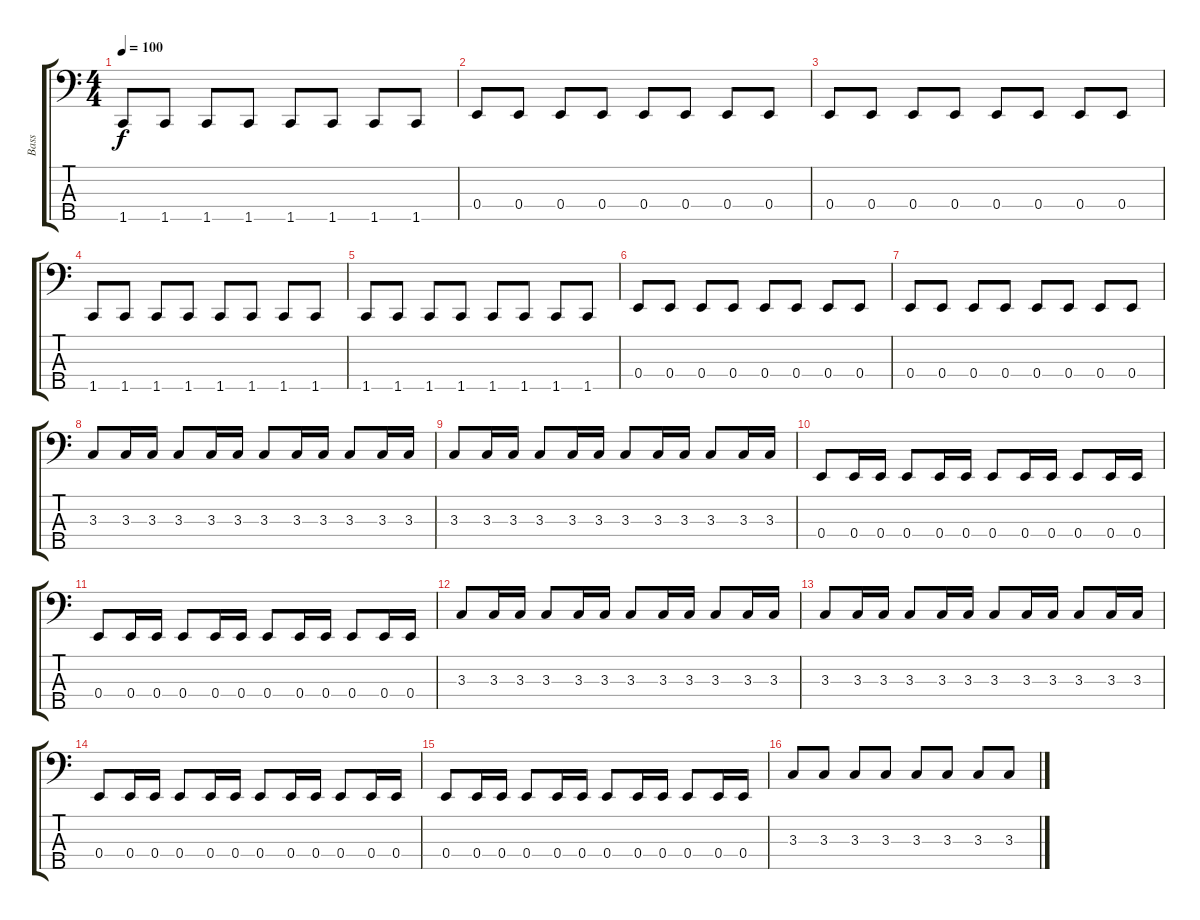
\track ("Bass" "Bass") {instrument electricbassfinger}
\staff {score tabs}
\tuning (G2 D2 A1 E1 B0) {hide}
\ts (4 4)
\tempo 100
\clef f4
\ks c
1.5.8{dy f} 1.5.8 1.5.8 1.5.8 1.5.8 1.5.8 1.5.8 1.5.8 |
0.4.8 0.4.8 0.4.8 0.4.8 0.4.8 0.4.8 0.4.8 0.4.8 |
0.4.8 0.4.8 0.4.8 0.4.8 0.4.8 0.4.8 0.4.8 0.4.8 |
1.5.8 1.5.8 1.5.8 1.5.8 1.5.8 1.5.8 1.5.8 1.5.8 |
1.5.8 1.5.8 1.5.8 1.5.8 1.5.8 1.5.8 1.5.8 1.5.8 |
0.4.8 0.4.8 0.4.8 0.4.8 0.4.8 0.4.8 0.4.8 0.4.8 |
0.4.8 0.4.8 0.4.8 0.4.8 0.4.8 0.4.8 0.4.8 0.4.8 |
3.3.8 3.3.16 3.3.16 3.3.8 3.3.16 3.3.16 3.3.8 3.3.16 3.3.16 3.3.8 3.3.16 3.3.16 |
3.3.8 3.3.16 3.3.16 3.3.8 3.3.16 3.3.16 3.3.8 3.3.16 3.3.16 3.3.8 3.3.16 3.3.16 |
0.4.8 0.4.16 0.4.16 0.4.8 0.4.16 0.4.16 0.4.8 0.4.16 0.4.16 0.4.8 0.4.16 0.4.16 |
0.4.8 0.4.16 0.4.16 0.4.8 0.4.16 0.4.16 0.4.8 0.4.16 0.4.16 0.4.8 0.4.16 0.4.16 |
3.3.8 3.3.16 3.3.16 3.3.8 3.3.16 3.3.16 3.3.8 3.3.16 3.3.16 3.3.8 3.3.16 3.3.16 |
3.3.8 3.3.16 3.3.16 3.3.8 3.3.16 3.3.16 3.3.8 3.3.16 3.3.16 3.3.8 3.3.16 3.3.16 |
0.4.8 0.4.16 0.4.16 0.4.8 0.4.16 0.4.16 0.4.8 0.4.16 0.4.16 0.4.8 0.4.16 0.4.16 |
0.4.8 0.4.16 0.4.16 0.4.8 0.4.16 0.4.16 0.4.8 0.4.16 0.4.16 0.4.8 0.4.16 0.4.16 |
3.3.8 3.3.8 3.3.8 3.3.8 3.3.8 3.3.8 3.3.8 3.3.8
